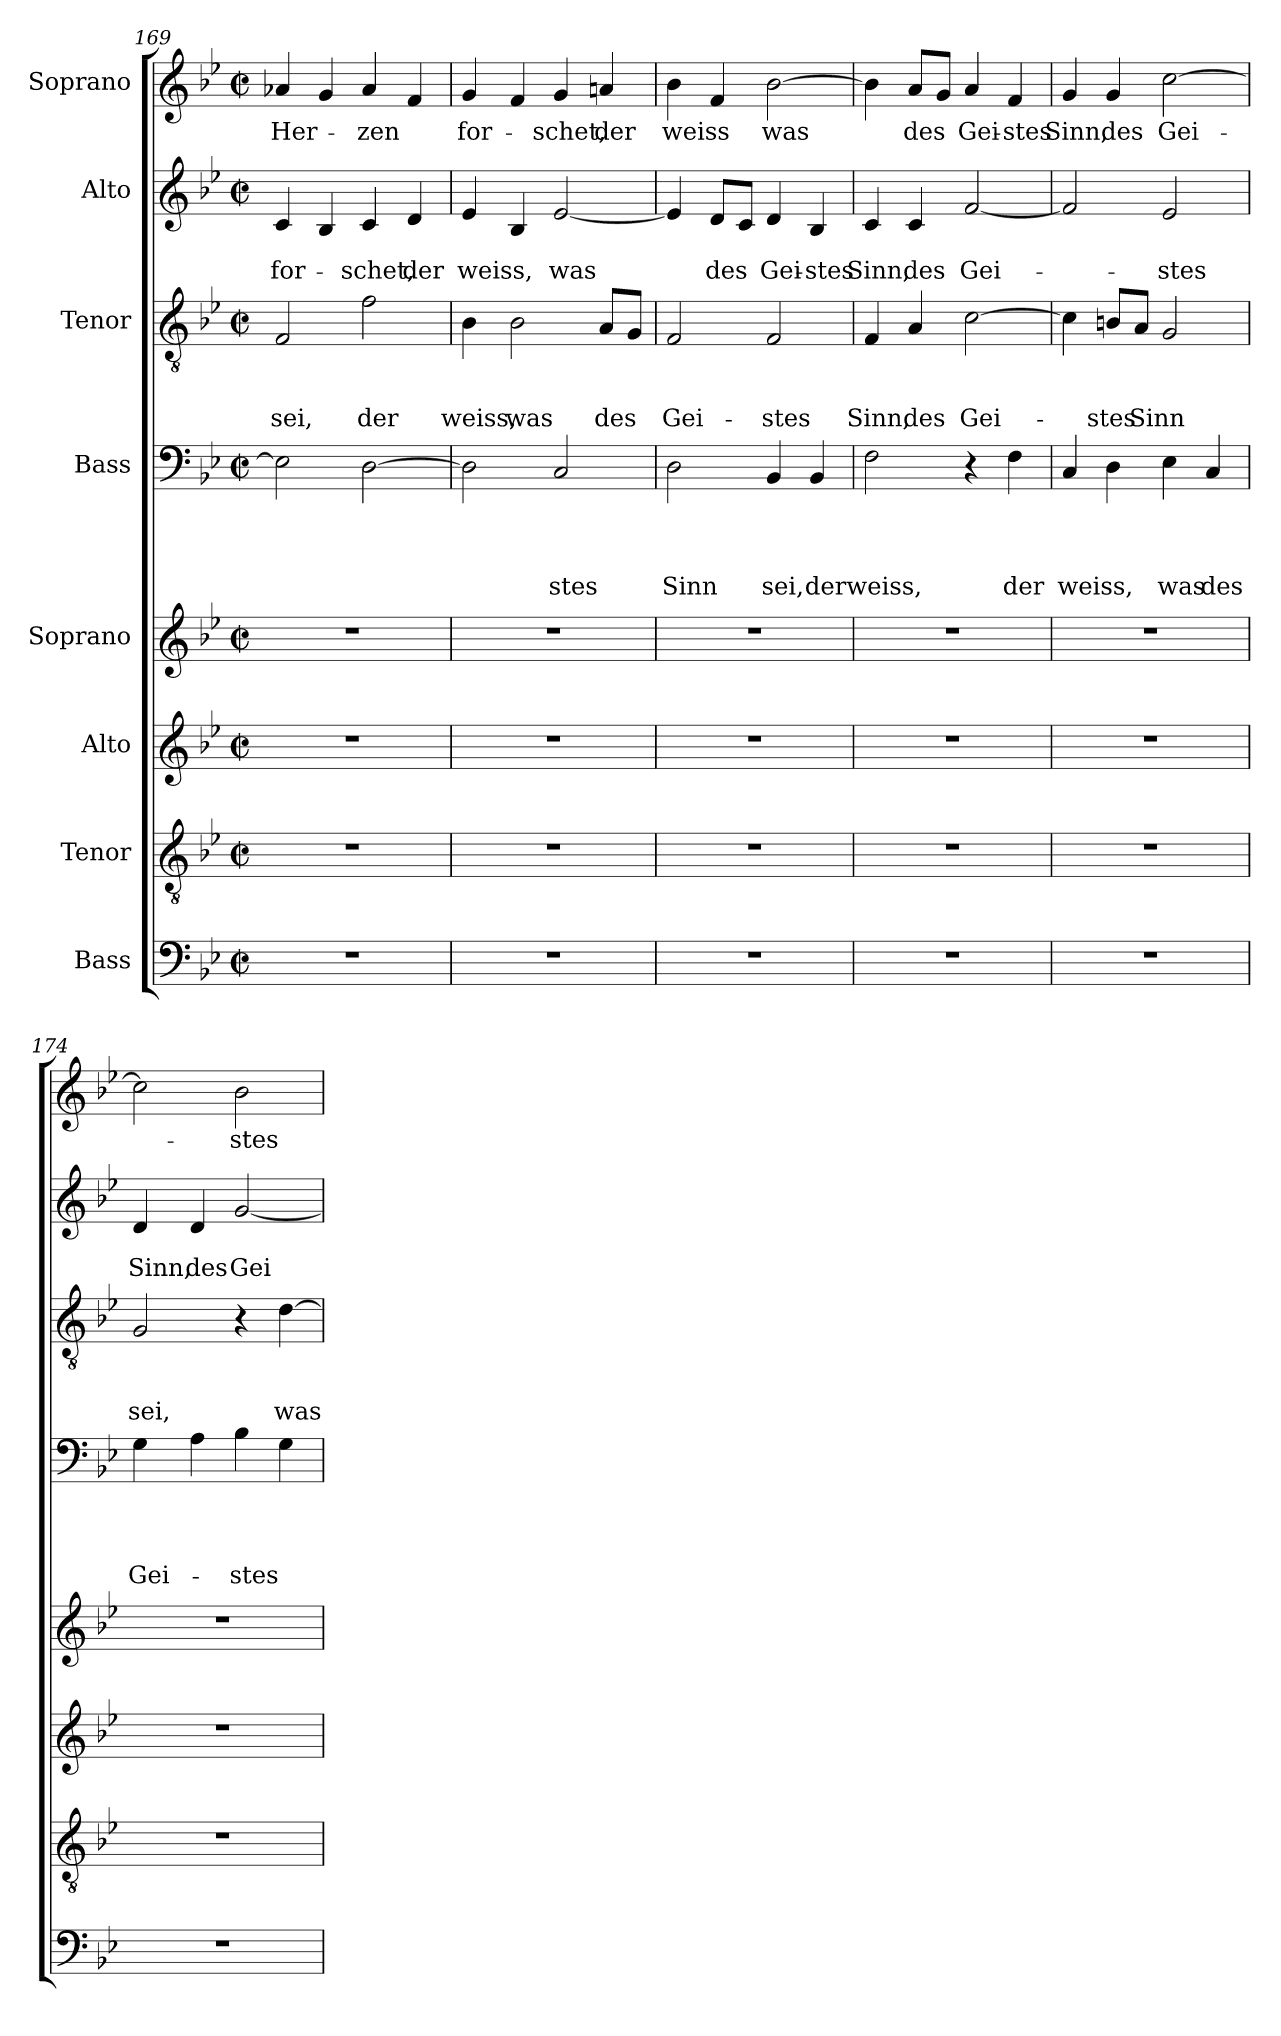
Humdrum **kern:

**kern	**kern	**kern	**kern	**kern	**text	**text	**text	**text	**kern	**text	**text	**text	**kern	**text	**text	**kern	**text
*part8	*part7	*part6	*part5	*part4	*part4	*part4	*part4	*part4	*part3	*part3	*part3	*part3	*part2	*part2	*part2	*part1	*part1
*staff8	*staff7	*staff6	*staff5	*staff4	*staff4	*staff4	*staff4	*staff4	*staff3	*staff3	*staff3	*staff3	*staff2	*staff2	*staff2	*staff1	*staff1
*I"Bass	*I"Tenor	*I"Alto	*I"Soprano	*I"Bass	*	*	*	*	*I"Tenor	*	*	*	*I"Alto	*	*	*I"Soprano	*
*clefF4	*clefGv2	*clefG2	*clefG2	*clefF4	*	*	*	*	*clefGv2	*	*	*	*clefG2	*	*	*clefG2	*
*k[b-e-]	*k[b-e-]	*k[b-e-]	*k[b-e-]	*k[b-e-]	*	*	*	*	*k[b-e-]	*	*	*	*k[b-e-]	*	*	*k[b-e-]	*
*B-:	*B-:	*B-:	*B-:	*B-:	*	*	*	*	*B-:	*	*	*	*B-:	*	*	*B-:	*
*M2/2	*M2/2	*M2/2	*M2/2	*M2/2	*	*	*	*	*M2/2	*	*	*	*M2/2	*	*	*M2/2	*
*met(c|)	*met(c|)	*met(c|)	*met(c|)	*met(c|)	*	*	*	*	*met(c|)	*	*	*	*met(c|)	*	*	*met(c|)	*
=169	=169	=169	=169	=169	=169	=169	=169	=169	=169	=169	=169	=169	=169	=169	=169	=169	=169
!	!	!	!	!	!	!	!	!	!	!	!	!LO:LY:b	!	!	!LO:LY:b	!	!LO:LY:b
1r	1r	1r	1r	2E-\]	.	.	.	.	2F/	.	.	sei,	4c/	.	for-	4a-X/	Her-
.	.	.	.	.	.	.	.	.	.	.	.	.	4B-/	.	.	4g/	.
!	!	!	!	!	!	!	!	!	!	!	!	!LO:LY:b	!	!	!LO:LY:b	!	!LO:LY:b
.	.	.	.	[>2D\	.	.	.	.	2f\	.	.	der	4c/	.	-schet,	4a-/	-zen
!	!	!	!	!	!	!	!	!	!	!	!	!	!	!	!LO:LY:b	!	!
.	.	.	.	.	.	.	.	.	.	.	.	.	4d/	.	der	4f/	.
=170	=170	=170	=170	=170	=170	=170	=170	=170	=170	=170	=170	=170	=170	=170	=170	=170	=170
!	!	!	!	!	!	!	!	!	!	!	!	!LO:LY:b	!	!	!LO:LY:b	!	!LO:LY:b
1r	1r	1r	1r	2D\]	.	.	.	.	4B-\	.	.	weiss,	4e-/	.	weiss,	4g/	for-
!	!	!	!	!	!	!	!	!	!	!	!	!LO:LY:b	!	!	!	!	!
.	.	.	.	.	.	.	.	.	2B-\	.	.	was	4B-/	.	.	4f/	.
!	!	!	!	!	!	!	!	!LO:LY:b	!	!	!	!	!	!	!LO:LY:b	!	!LO:LY:b
.	.	.	.	2C/	.	.	.	-stes	.	.	.	.	[<2e-/	.	was	4g/	-schet,
!	!	!	!	!	!	!	!	!	!	!	!	!LO:LY:b	!	!	!	!	!LO:LY:b
.	.	.	.	.	.	.	.	.	8A/L	.	.	des	.	.	.	4an/	der
.	.	.	.	.	.	.	.	.	8G/J	.	.	.	.	.	.	.	.
=171	=171	=171	=171	=171	=171	=171	=171	=171	=171	=171	=171	=171	=171	=171	=171	=171	=171
!	!	!	!	!	!	!	!	!LO:LY:b	!	!	!	!LO:LY:b	!	!	!	!	!LO:LY:b
1r	1r	1r	1r	2D\	.	.	.	Sinn	2F/	.	.	Gei-	4e-/]	.	.	4b-\	weiss
!	!	!	!	!	!	!	!	!	!	!	!	!	!	!	!LO:LY:b	!	!
.	.	.	.	.	.	.	.	.	.	.	.	.	8d/L	.	des	4f/	.
.	.	.	.	.	.	.	.	.	.	.	.	.	8c/J	.	.	.	.
!	!	!	!	!	!	!	!	!LO:LY:b	!	!	!	!LO:LY:b	!	!	!LO:LY:b	!	!LO:LY:b
.	.	.	.	4BB-/	.	.	.	sei,	2F/	.	.	-stes	4d/	.	Gei-	[>2b-\	was
!	!	!	!	!	!	!	!	!LO:LY:b	!	!	!	!	!	!	!LO:LY:b:rj	!	!
.	.	.	.	4BB-/	.	.	.	derweiss,	.	.	.	.	4B-/	.	-stes	.	.
=172	=172	=172	=172	=172	=172	=172	=172	=172	=172	=172	=172	=172	=172	=172	=172	=172	=172
!	!	!	!	!	!	!	!	!	!	!	!	!LO:LY:b	!	!	!LO:LY:b	!	!
1r	1r	1r	1r	2F\	.	.	.	.	4F/	.	.	Sinn,	4c/	.	Sinn,	4b-\]	.
!	!	!	!	!	!	!	!	!	!	!	!	!LO:LY:b	!	!	!LO:LY:b	!	!LO:LY:b
.	.	.	.	.	.	.	.	.	4A/	.	.	des	4c/	.	des	8a/L	des
.	.	.	.	.	.	.	.	.	.	.	.	.	.	.	.	8g/J	.
!	!	!	!	!	!	!	!	!	!	!	!	!LO:LY:b	!	!	!LO:LY:b	!	!LO:LY:b
.	.	.	.	4r	.	.	.	.	[>2c\	.	.	Gei-	[<2f/	.	Gei-	4a/	Gei-
!	!	!	!	!	!	!	!	!LO:LY:b	!	!	!	!	!	!	!	!	!LO:LY:b:rj
.	.	.	.	4F\	.	.	.	der	.	.	.	.	.	.	.	4f/	-stes
=173	=173	=173	=173	=173	=173	=173	=173	=173	=173	=173	=173	=173	=173	=173	=173	=173	=173
!	!	!	!	!	!	!	!	!LO:LY:b	!	!	!	!	!	!	!	!	!LO:LY:b
1r	1r	1r	1r	4C/	.	.	.	weiss,	4c\]	.	.	.	2f/]	.	.	4g/	Sinn,
!	!	!	!	!	!	!	!	!	!	!	!	!LO:LY:b	!	!	!	!	!LO:LY:b
.	.	.	.	4D\	.	.	.	.	8Bn/L	.	.	-stes	.	.	.	4g/	des
!	!	!	!	!	!	!	!	!	!	!	!	!LO:LY:b	!	!	!	!	!
.	.	.	.	.	.	.	.	.	8A/J	.	.	Sinn	.	.	.	.	.
!	!	!	!	!	!	!	!	!LO:LY:b	!	!	!	!	!	!	!LO:LY:b	!	!LO:LY:b
.	.	.	.	4E-\	.	.	.	was	2G/	.	.	.	2e-/	.	-stes	[>2cc\	Gei-
!	!	!	!	!	!	!	!	!LO:LY:b	!	!	!	!	!	!	!	!	!
.	.	.	.	4C/	.	.	.	des	.	.	.	.	.	.	.	.	.
!!LO:PB:g=z
=174	=174	=174	=174	=174	=174	=174	=174	=174	=174	=174	=174	=174	=174	=174	=174	=174	=174
!	!	!	!	!	!	!	!	!LO:LY:b	!	!	!	!LO:LY:b	!	!	!LO:LY:b	!	!
1r	1r	1r	1r	4G\	.	.	.	Gei-	2G/	.	.	sei,	4d/	.	Sinn,	2cc\]	.
!	!	!	!	!	!	!	!	!	!	!	!	!	!	!	!LO:LY:b	!	!
.	.	.	.	4A\	.	.	.	.	.	.	.	.	4d/	.	des	.	.
!	!	!	!	!	!	!	!	!LO:LY:b	!	!	!	!	!	!	!LO:LY:b	!	!LO:LY:b
.	.	.	.	4B-\	.	.	.	-stes	4r	.	.	.	[<2g/	.	Gei-	2b-\	-stes
!	!	!	!	!	!	!	!	!	!	!	!	!LO:LY:b	!	!	!	!	!
.	.	.	.	4G\	.	.	.	.	[>4d\	.	.	was	.	.	.	.	.
=	=	=	=	=	=	=	=	=	=	=	=	=	=	=	=	=	=
*-	*-	*-	*-	*-	*-	*-	*-	*-	*-	*-	*-	*-	*-	*-	*-	*-	*-
